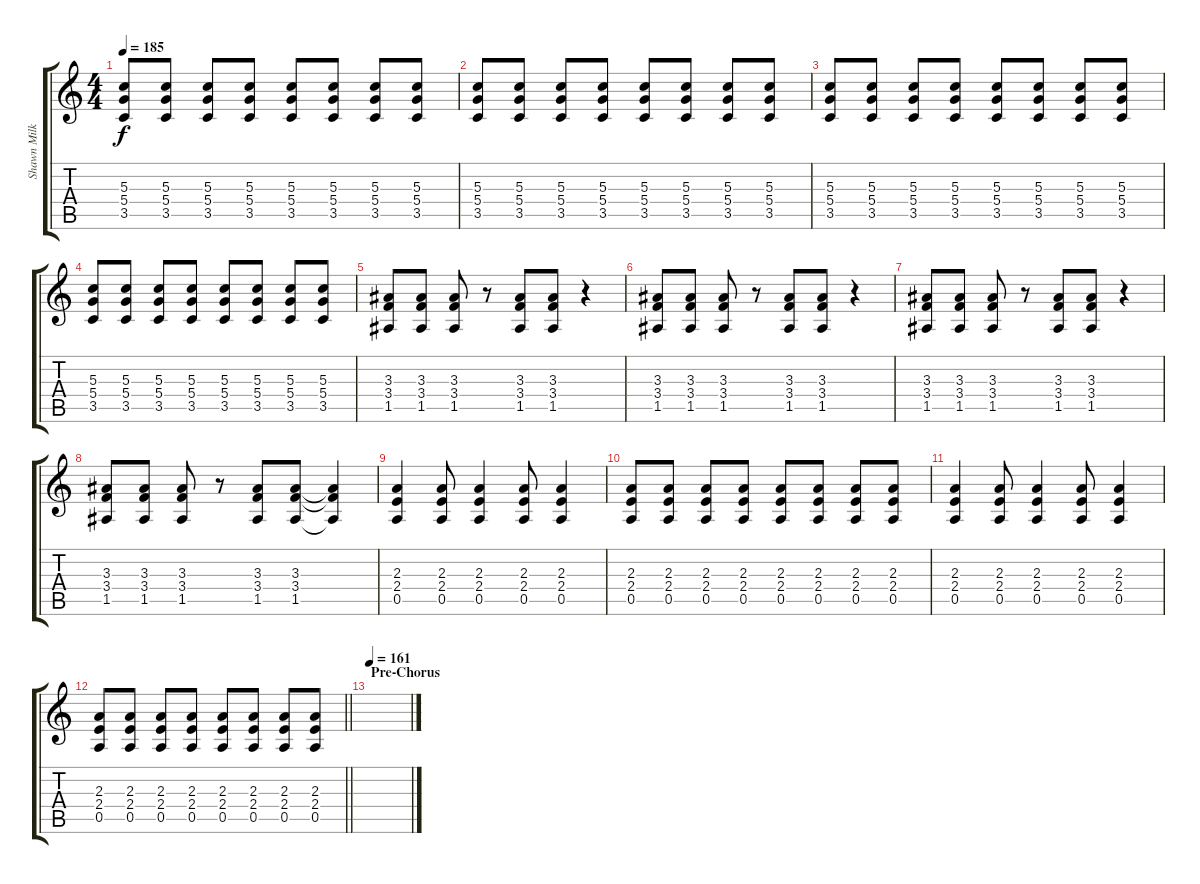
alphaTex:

\track ("Shawn Milke - Guitar" "Shawn Milk") {instrument distortionguitar}
\staff {score tabs}
\tuning (E4 B3 G3 D3 A2 D2) {hide}
\ts (4 4)
\tempo 185
\clef g2
\ks c
(5.3 5.4 3.5).8{dy f} (5.3 5.4 3.5).8 (5.3 5.4 3.5).8 (5.3 5.4 3.5).8 (5.3 5.4 3.5).8 (5.3 5.4 3.5).8 (5.3 5.4 3.5).8 (5.3 5.4 3.5).8 |
(5.3 5.4 3.5).8 (5.3 5.4 3.5).8 (5.3 5.4 3.5).8 (5.3 5.4 3.5).8 (5.3 5.4 3.5).8 (5.3 5.4 3.5).8 (5.3 5.4 3.5).8 (5.3 5.4 3.5).8 |
(5.3 5.4 3.5).8 (5.3 5.4 3.5).8 (5.3 5.4 3.5).8 (5.3 5.4 3.5).8 (5.3 5.4 3.5).8 (5.3 5.4 3.5).8 (5.3 5.4 3.5).8 (5.3 5.4 3.5).8 |
(5.3 5.4 3.5).8 (5.3 5.4 3.5).8 (5.3 5.4 3.5).8 (5.3 5.4 3.5).8 (5.3 5.4 3.5).8 (5.3 5.4 3.5).8 (5.3 5.4 3.5).8 (5.3 5.4 3.5).8 |
(3.3 3.4 1.5).8 (3.3 3.4 1.5).8 (3.3 3.4 1.5).8 r.8 (3.3 3.4 1.5).8 (3.3 3.4 1.5).8 r.4 |
(3.3 3.4 1.5).8 (3.3 3.4 1.5).8 (3.3 3.4 1.5).8 r.8 (3.3 3.4 1.5).8 (3.3 3.4 1.5).8 r.4 |
(3.3 3.4 1.5).8 (3.3 3.4 1.5).8 (3.3 3.4 1.5).8 r.8 (3.3 3.4 1.5).8 (3.3 3.4 1.5).8 r.4 |
(3.3 3.4 1.5).8 (3.3 3.4 1.5).8 (3.3 3.4 1.5).8 r.8 (3.3 3.4 1.5).8 (3.3 3.4 1.5).8 (3.3{t} 3.4{t} 1.5{t}).4 |
(2.3 2.4 0.5).4 (2.3 2.4 0.5).8 (2.3 2.4 0.5).4 (2.3 2.4 0.5).8 (2.3 2.4 0.5).4 |
(2.3 2.4 0.5).8 (2.3 2.4 0.5).8 (2.3 2.4 0.5).8 (2.3 2.4 0.5).8 (2.3 2.4 0.5).8 (2.3 2.4 0.5).8 (2.3 2.4 0.5).8 (2.3 2.4 0.5).8 |
(2.3 2.4 0.5).4 (2.3 2.4 0.5).8 (2.3 2.4 0.5).4 (2.3 2.4 0.5).8 (2.3 2.4 0.5).4 |
\barLineRight lightlight
(2.3 2.4 0.5).8 (2.3 2.4 0.5).8 (2.3 2.4 0.5).8 (2.3 2.4 0.5).8 (2.3 2.4 0.5).8 (2.3 2.4 0.5).8 (2.3 2.4 0.5).8 (2.3 2.4 0.5).8 |
\section ("" "Pre-Chorus")
\tempo 161
